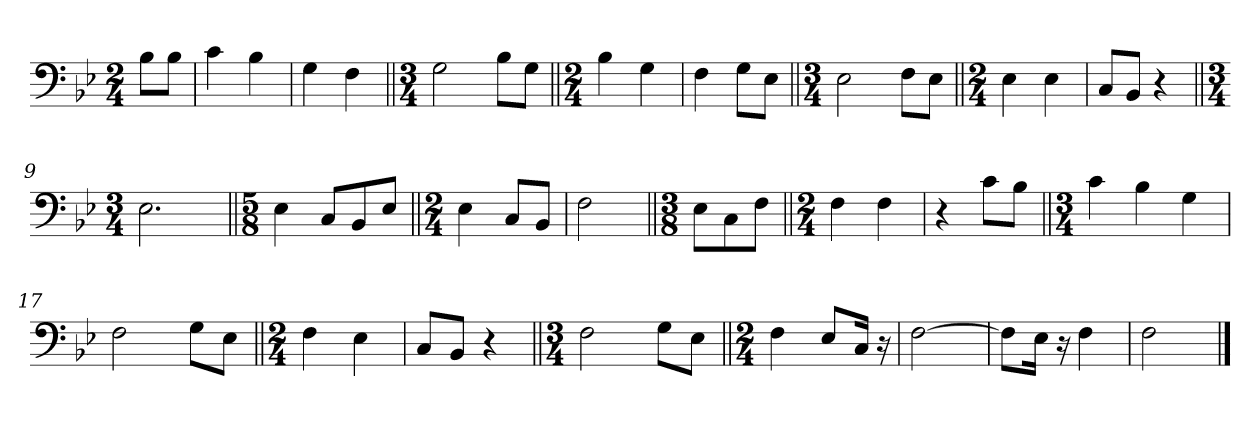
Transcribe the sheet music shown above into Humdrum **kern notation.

**kern
*part1
*staff1
*clefF4
*k[b-e-]
*M2/4
=
8B-\L
8B-\J
=1
4c\
4B-\
=2
4G\
4F\
=3||
*M3/4
2G\
8B-\L
8G\J
=4||
*M2/4
4B-\
4G\
=5
4F\
8G\L
8E-\J
=6||
*M3/4
2E-\
8F\L
8E-\J
=7||
*M2/4
4E-\
4E-\
=8
8C/L
8BB-/J
4r
=9||
*M3/4
2.E-\
=10||
*M5/8
4E-\
8C/L
8BB-/
8E-/J
=11||
*M2/4
4E-\
8C/L
8BB-/J
=12
2F\
=13||
*M3/8
8E-\L
8C\
8F\J
=14||
*M2/4
4F\
4F\
=15
4r
8c\L
8B-\J
=16||
*M3/4
4c\
4B-\
4G\
=17
2F\
8G\L
8E-\J
=18||
*M2/4
4F\
4E-\
=19
8C/L
8BB-/J
4r
=20||
*M3/4
2F\
8G\L
8E-\J
=21||
*M2/4
4F\
8E-/L
16C/Jk
16r
=22
[2F\
=23
8F\L]
16E-\Jk
16r
4F\
=24
2F\
==
*-
